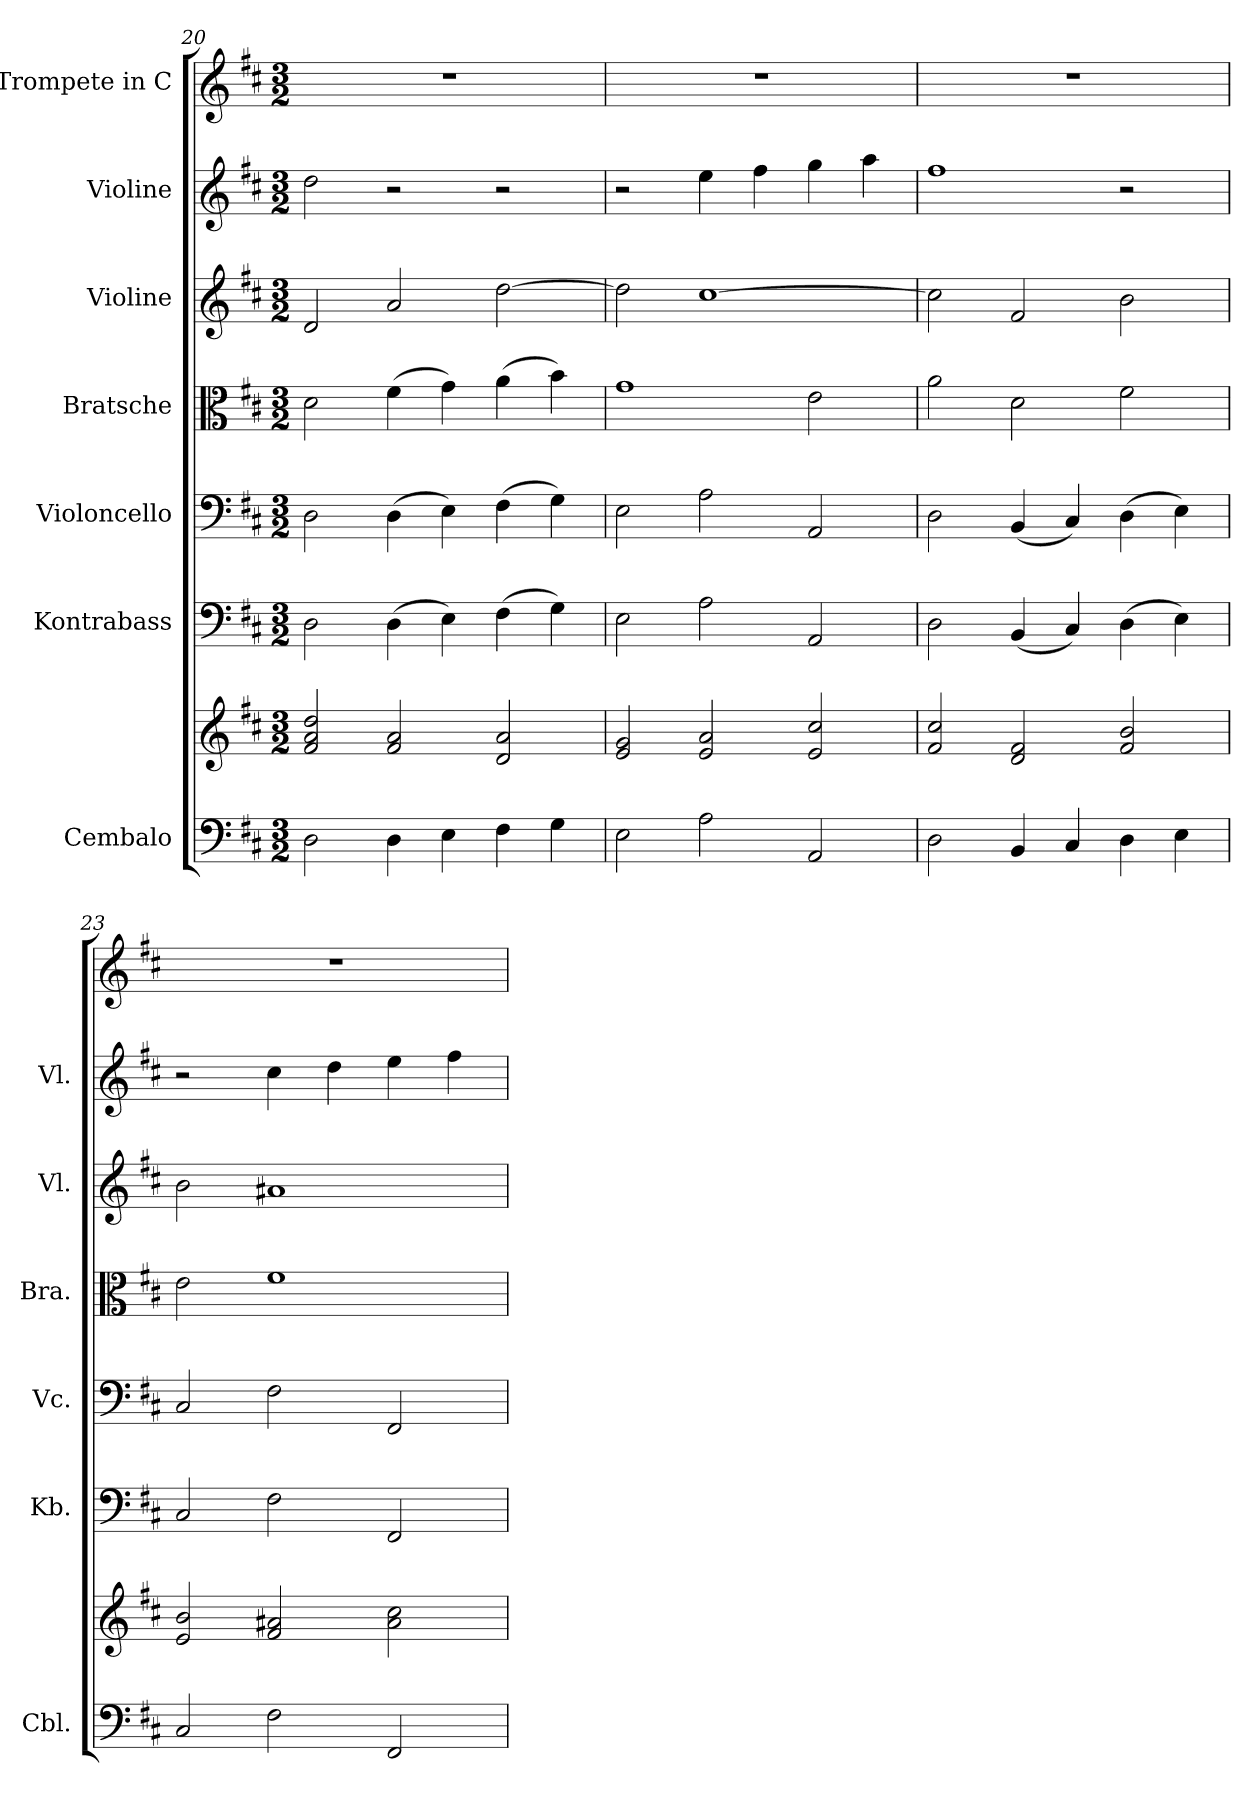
**kern	**kern	**kern	**kern	**kern	**kern	**kern	**kern
*part7	*part7	*part6	*part5	*part4	*part3	*part2	*part1
*staff8	*staff7	*staff6	*staff5	*staff4	*staff3	*staff2	*staff1
*I"Cembalo	*	*I"Kontrabass	*I"Violoncello	*I"Bratsche	*I"Violine	*I"Violine	*I"Trompete in C
*I'Cbl.	*	*I'Kb.	*I'Vc.	*I'Bra.	*I'Vl.	*I'Vl.	*
*clefF4	*clefG2	*clefF4	*clefF4	*clefC3	*clefG2	*clefG2	*clefG2
*	*	*ITrd7c12	*	*	*	*	*
*k[f#c#]	*k[f#c#]	*k[f#c#]	*k[f#c#]	*k[f#c#]	*k[f#c#]	*k[f#c#]	*k[f#c#]
*M3/2	*M3/2	*M3/2	*M3/2	*M3/2	*M3/2	*M3/2	*M3/2
=20	=20	=20	=20	=20	=20	=20	=20
2D\	2f#/ 2a/ 2dd/	2DD\	2D\	2d\	2d/	2dd\	1.r
4D\	2f#/ 2a/	(>4DD\	(>4D\	(>4f#\	2a/	2r	.
4E\	.	4EE\)	4E\)	4g\)	.	.	.
4F#\	2d/ 2a/	(>4FF#\	(>4F#\	(>4a\	[2dd\	2r	.
4G\	.	4GG\)	4G\)	4b\)	.	.	.
=21	=21	=21	=21	=21	=21	=21	=21
2E\	2e/ 2g/	2EE\	2E\	1g	2dd\]	2r	1.r
2A\	2e/ 2a/	2AA\	2A\	.	[1cc#	4ee\	.
.	.	.	.	.	.	4ff#\	.
2AA/	2e/ 2cc#/	2AAA/	2AA/	2e\	.	4gg\	.
.	.	.	.	.	.	4aa\	.
=22	=22	=22	=22	=22	=22	=22	=22
2D\	2f#/ 2cc#/	2DD\	2D\	2a\	2cc#\]	1ff#	1.r
4BB/	2d/ 2f#/	(<4BBB/	(<4BB/	2d\	2f#/	.	.
4C#/	.	4CC#/)	4C#/)	.	.	.	.
4D\	2f#/ 2b/	(>4DD\	(>4D\	2f#\	2b\	2r	.
4E\	.	4EE\)	4E\)	.	.	.	.
=23	=23	=23	=23	=23	=23	=23	=23
2C#/	2e/ 2b/	2CC#/	2C#/	2e\	2b\	2r	1.r
2F#\	2f#/ 2a#X/	2FF#\	2F#\	1f#	1a#X	4cc#\	.
.	.	.	.	.	.	4dd\	.
2FF#/	2a#\ 2cc#\	2FFF#/	2FF#/	.	.	4ee\	.
.	.	.	.	.	.	4ff#\	.
=	=	=	=	=	=	=	=
*-	*-	*-	*-	*-	*-	*-	*-
